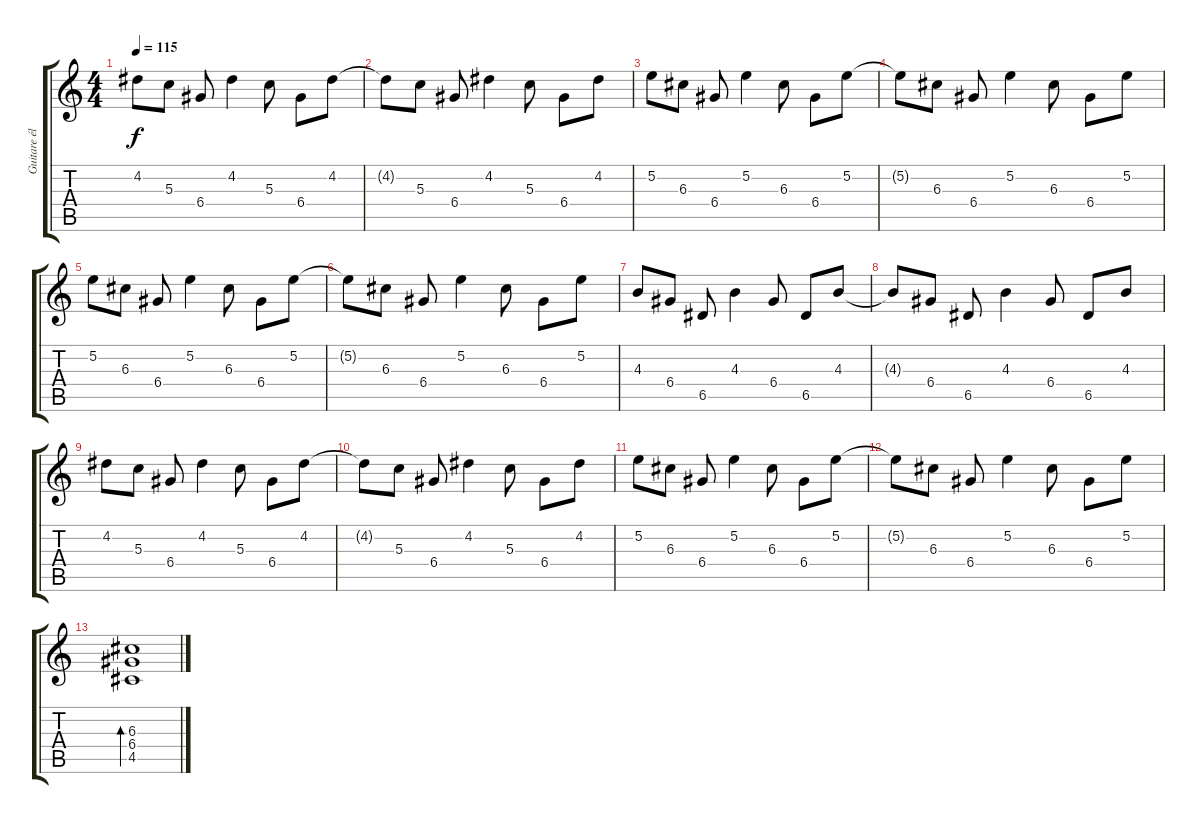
\track ("Guitare électrique" "Guitare él") {instrument electricguitarclean}
\staff {score tabs}
\tuning (E4 B3 G3 D3 A2 E2) {hide}
\ts (4 4)
\tempo 115
\clef g2
\ks c
4.2.8{dy f} 5.3.8 6.4.8 4.2.4 5.3.8 6.4.8 4.2.8 |
4.2{t}.8 5.3.8 6.4.8 4.2.4 5.3.8 6.4.8 4.2.8 |
5.2.8 6.3.8 6.4.8 5.2.4 6.3.8 6.4.8 5.2.8 |
5.2{t}.8 6.3.8 6.4.8 5.2.4 6.3.8 6.4.8 5.2.8 |
5.2.8 6.3.8 6.4.8 5.2.4 6.3.8 6.4.8 5.2.8 |
5.2{t}.8 6.3.8 6.4.8 5.2.4 6.3.8 6.4.8 5.2.8 |
4.3.8 6.4.8 6.5.8 4.3.4 6.4.8 6.5.8 4.3.8 |
4.3{t}.8 6.4.8 6.5.8 4.3.4 6.4.8 6.5.8 4.3.8 |
4.2.8 5.3.8 6.4.8 4.2.4 5.3.8 6.4.8 4.2.8 |
4.2{t}.8 5.3.8 6.4.8 4.2.4 5.3.8 6.4.8 4.2.8 |
5.2.8 6.3.8 6.4.8 5.2.4 6.3.8 6.4.8 5.2.8 |
5.2{t}.8 6.3.8 6.4.8 5.2.4 6.3.8 6.4.8 5.2.8 |
(6.3 6.4 4.5).1{bd 240}
